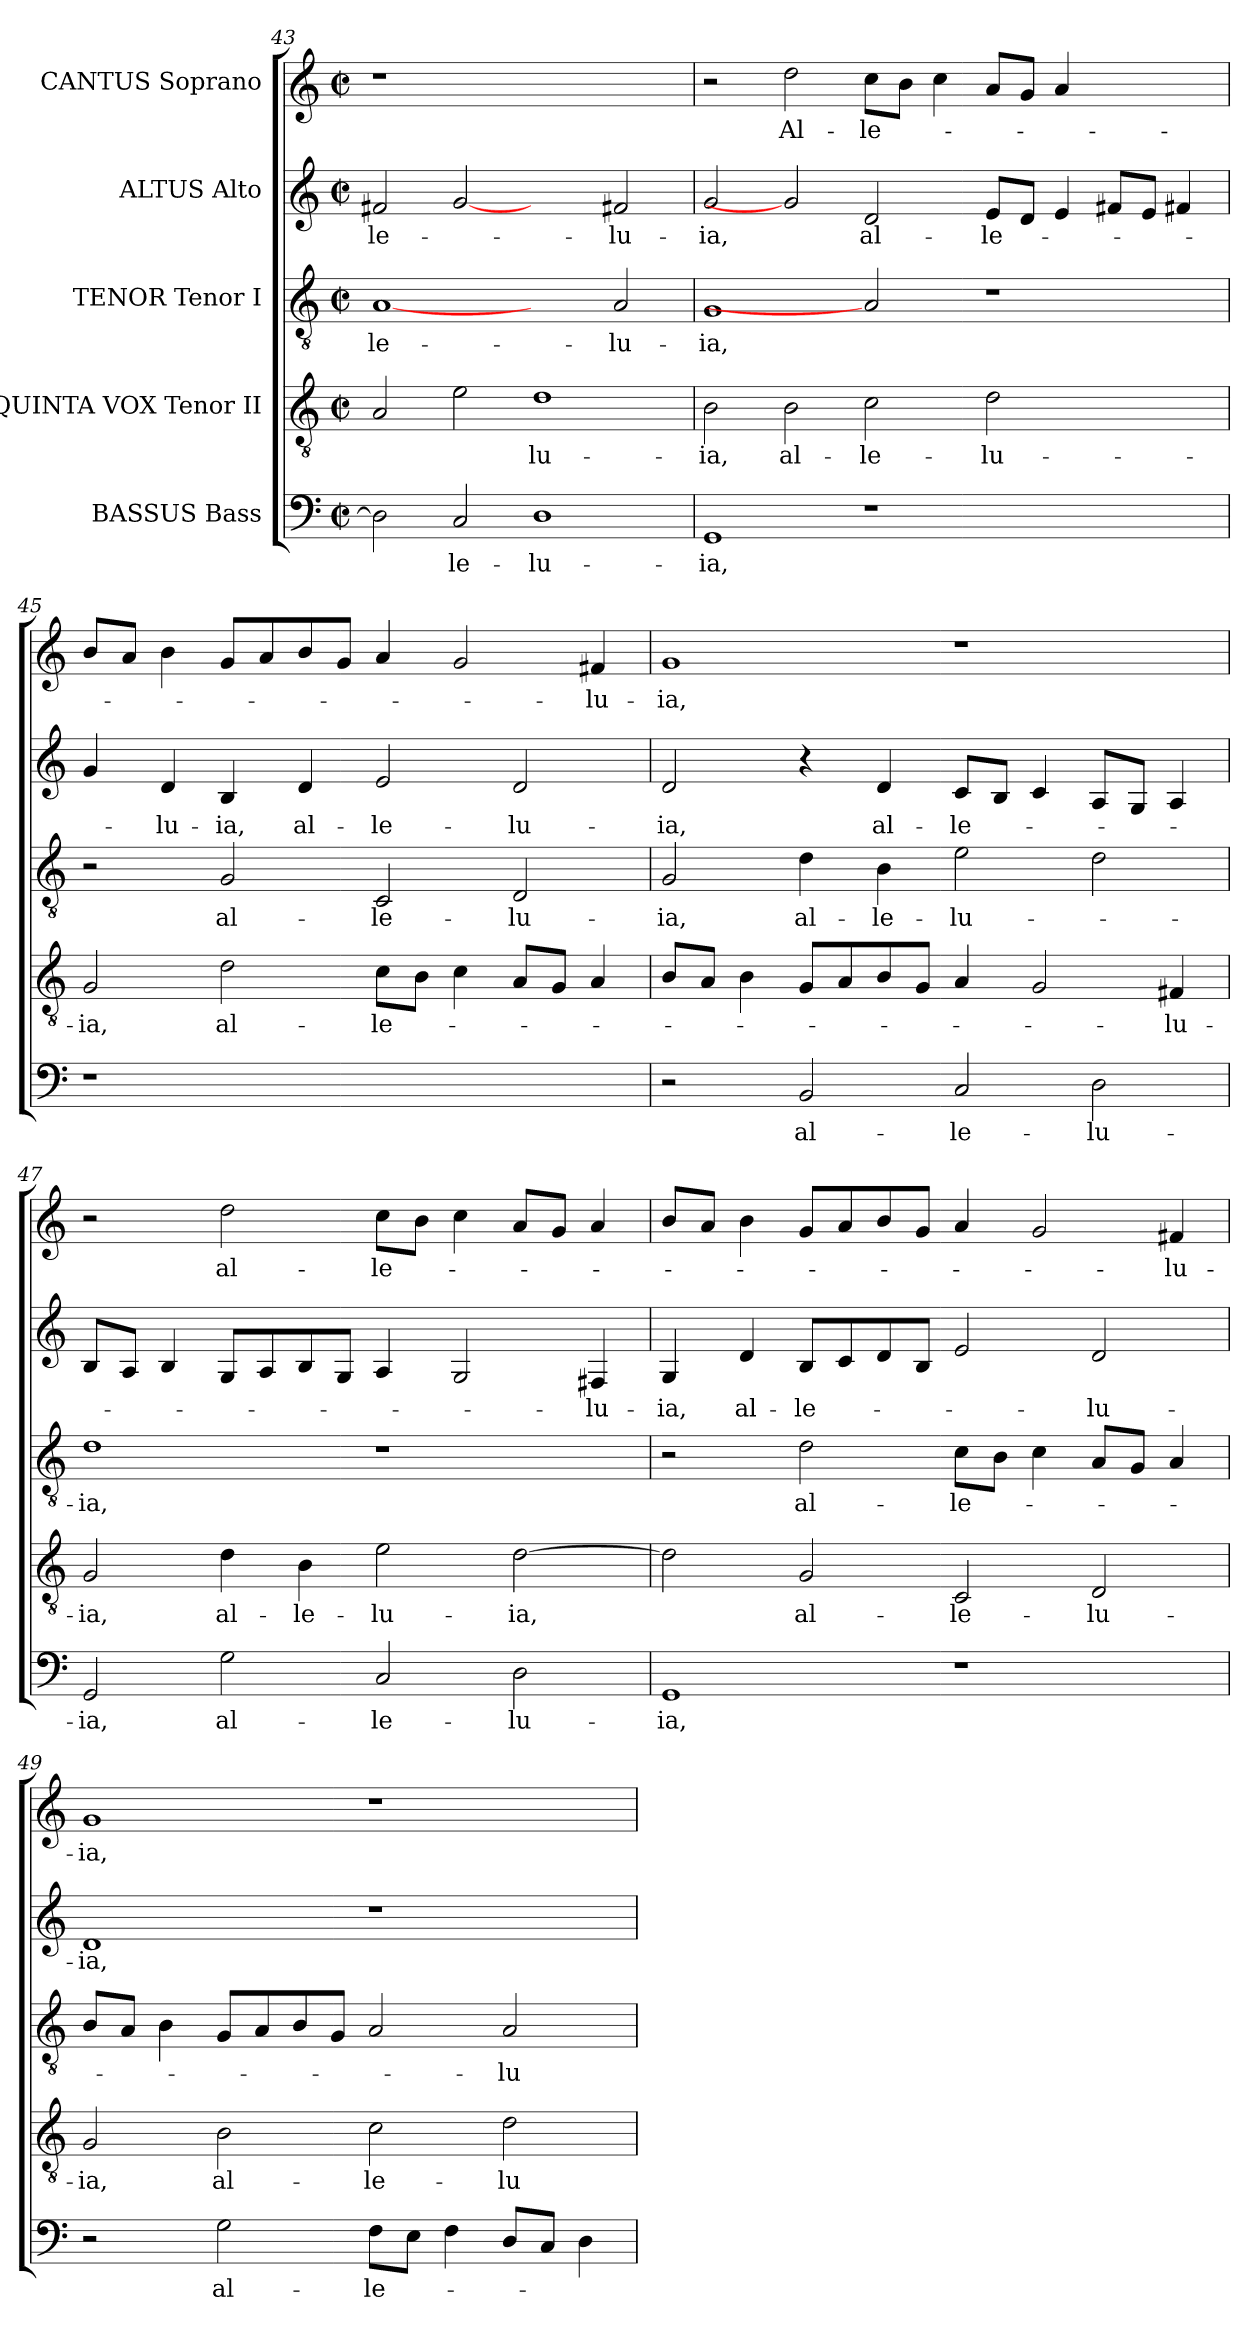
**kern	**text	**kern	**text	**kern	**text	**kern	**text	**kern	**text
*part5	*part5	*part4	*part4	*part3	*part3	*part2	*part2	*part1	*part1
*staff5	*staff5	*staff4	*staff4	*staff3	*staff3	*staff2	*staff2	*staff1	*staff1
*I"BASSUS Bass	*	*I"QUINTA VOX Tenor II	*	*I"TENOR Tenor I	*	*I"ALTUS Alto	*	*I"CANTUS Soprano	*
!!LO:LB:g=z
*clefF4	*	*clefGv2	*	*clefGv2	*	*clefG2	*	*clefG2	*
*k[]	*	*k[]	*	*k[]	*	*k[]	*	*k[]	*
*C:	*	*C:	*	*C:	*	*C:	*	*C:	*
*M2/2	*	*M2/2	*	*M2/2	*	*M2/2	*	*M2/2	*
*met(c|)	*	*met(c|)	*	*met(c|)	*	*met(c|)	*	*met(c|)	*
=43	=43	=43	=43	=43	=43	=43	=43	=43	=43
!	!	!	!	!	!LO:LY:b	!	!	!	!
!	!	!	!	!	!	!	!LO:LY:b	!	!
2D\]	.	2A/	.	[1A	-le-	2f#X/	-le-	1r	.
!	!LO:LY:b	!	!	!	!	!	!	!	!
2C/	-le-	2e\	.	.	.	[2g	.	.	.
!	!LO:LY:b	!	!	!	!	!	!	!	!
!	!	!	!LO:LY:b	!	!	!	!	!	!
1D	-lu-	1d	-lu-	2ryy	.	2ryy	.	1ryy	.
!	!	!	!	!	!LO:LY:b	!	!	!	!
!	!	!	!	!	!	!	!LO:LY:b	!	!
.	.	.	.	2A/	-lu-	2f#X/	-lu-	.	.
=44	=44	=44	=44	=44	=44	=44	=44	=44	=44
!	!LO:LY:b	!	!	!	!	!	!	!	!
!	!	!	!LO:LY:b	!	!	!	!	!	!
!	!	!	!	!	!LO:LY:b	!	!	!	!
!	!	!	!	!	!	!	!LO:LY:b	!	!
1GG	-ia,	2B\	-ia,	1G	-ia,	2g/	-ia,	2r	.
!	!	!	!LO:LY:b	!	!	!	!	!	!
!	!	!	!	!	!	!	!	!	!LO:LY:b
.	.	2B\	al-	.	.	2g]	.	2dd\	Al-
!	!	!	!LO:LY:b	!	!	!	!	!	!
!	!	!	!	!	!	!	!LO:LY:b	!	!
!	!	!	!	!	!	!	!	!	!LO:LY:b
1r	.	2c\	-le-	2A]	.	2d/	al-	8cc\L	-le-
.	.	.	.	.	.	.	.	8b\J	.
.	.	.	.	.	.	.	.	4cc\	.
!	!	!	!LO:LY:b	!	!	!	!	!	!
!	!	!	!	!	!	!	!LO:LY:b	!	!
.	.	2d\	-lu-	1r	.	8e/L	-le-	8a/L	.
.	.	.	.	.	.	8d/J	.	8g/J	.
.	.	.	.	.	.	4e/	.	4a/	.
2ryy	.	2ryy	.	.	.	8f#X/L	.	2ryy	.
.	.	.	.	.	.	8e/J	.	.	.
.	.	.	.	.	.	4f#X/	.	.	.
=45	=45	=45	=45	=45	=45	=45	=45	=45	=45
!	!	!	!LO:LY:b	!	!	!	!	!	!
1r	.	2G/	-ia,	2r	.	4g/	.	8b/L	.
.	.	.	.	.	.	.	.	8a/J	.
!	!	!	!	!	!	!	!LO:LY:b	!	!
.	.	.	.	.	.	4d/	-lu-	4b\	.
!	!	!	!LO:LY:b	!	!	!	!	!	!
!	!	!	!	!	!LO:LY:b	!	!	!	!
!	!	!	!	!	!	!	!LO:LY:b	!	!
.	.	2d\	al-	2G/	al-	4B/	-ia,	8g/L	.
.	.	.	.	.	.	.	.	8a/	.
!	!	!	!	!	!	!	!LO:LY:b	!	!
.	.	.	.	.	.	4d/	al-	8b/	.
.	.	.	.	.	.	.	.	8g/J	.
!	!	!	!LO:LY:b	!	!	!	!	!	!
!	!	!	!	!	!LO:LY:b	!	!	!	!
!	!	!	!	!	!	!	!LO:LY:b	!	!
1ryy	.	8c\L	-le-	2C/	-le-	2e/	-le-	4a/	.
.	.	8B\J	.	.	.	.	.	.	.
.	.	4c\	.	.	.	.	.	2g/	.
!	!	!	!	!	!LO:LY:b	!	!	!	!
!	!	!	!	!	!	!	!LO:LY:b	!	!
.	.	8A/L	.	2D/	-lu-	2d/	-lu-	.	.
.	.	8G/J	.	.	.	.	.	.	.
!	!	!	!	!	!	!	!	!	!LO:LY:b
.	.	4A/	.	.	.	.	.	4f#X/	-lu-
=46	=46	=46	=46	=46	=46	=46	=46	=46	=46
!	!	!	!	!	!LO:LY:b	!	!	!	!
!	!	!	!	!	!	!	!LO:LY:b	!	!
!	!	!	!	!	!	!	!	!	!LO:LY:b
2r	.	8B/L	.	2G/	-ia,	2d/	-ia,	1g	-ia,
.	.	8A/J	.	.	.	.	.	.	.
.	.	4B\	.	.	.	.	.	.	.
!	!LO:LY:b	!	!	!	!	!	!	!	!
!	!	!	!	!	!LO:LY:b	!	!	!	!
2BB/	al-	8G/L	.	4d\	al-	4r	.	.	.
.	.	8A/	.	.	.	.	.	.	.
!	!	!	!	!	!LO:LY:b	!	!	!	!
!	!	!	!	!	!	!	!LO:LY:b	!	!
.	.	8B/	.	4B\	-le-	4d/	al-	.	.
.	.	8G/J	.	.	.	.	.	.	.
!	!LO:LY:b	!	!	!	!	!	!	!	!
!	!	!	!	!	!LO:LY:b	!	!	!	!
!	!	!	!	!	!	!	!LO:LY:b	!	!
2C/	-le-	4A/	.	2e\	-lu-	8c/L	-le-	1r	.
.	.	.	.	.	.	8B/J	.	.	.
.	.	2G/	.	.	.	4c/	.	.	.
!	!LO:LY:b	!	!	!	!	!	!	!	!
2D\	-lu-	.	.	2d\	.	8A/L	.	.	.
.	.	.	.	.	.	8G/J	.	.	.
!	!	!	!LO:LY:b	!	!	!	!	!	!
.	.	4F#X/	-lu-	.	.	4A/	.	.	.
!!LO:LB:g=z
=47	=47	=47	=47	=47	=47	=47	=47	=47	=47
!	!LO:LY:b	!	!	!	!	!	!	!	!
!	!	!	!LO:LY:b	!	!	!	!	!	!
!	!	!	!	!	!LO:LY:b	!	!	!	!
2GG/	-ia,	2G/	-ia,	1d	-ia,	8B/L	.	2r	.
.	.	.	.	.	.	8A/J	.	.	.
.	.	.	.	.	.	4B/	.	.	.
!	!LO:LY:b	!	!	!	!	!	!	!	!
!	!	!	!LO:LY:b	!	!	!	!	!	!
!	!	!	!	!	!	!	!	!	!LO:LY:b
2G\	al-	4d\	al-	.	.	8G/L	.	2dd\	al-
.	.	.	.	.	.	8A/	.	.	.
!	!	!	!LO:LY:b	!	!	!	!	!	!
.	.	4B\	-le-	.	.	8B/	.	.	.
.	.	.	.	.	.	8G/J	.	.	.
!	!LO:LY:b	!	!	!	!	!	!	!	!
!	!	!	!LO:LY:b	!	!	!	!	!	!
!	!	!	!	!	!	!	!	!	!LO:LY:b
2C/	-le-	2e\	-lu-	1r	.	4A/	.	8cc\L	-le-
.	.	.	.	.	.	.	.	8b\J	.
.	.	.	.	.	.	2G/	.	4cc\	.
!	!LO:LY:b	!	!	!	!	!	!	!	!
!	!	!	!LO:LY:b	!	!	!	!	!	!
2D\	-lu-	[2d\	-ia,	.	.	.	.	8a/L	.
.	.	.	.	.	.	.	.	8g/J	.
!	!	!	!	!	!	!	!LO:LY:b	!	!
.	.	.	.	.	.	4F#X/	-lu-	4a/	.
=48	=48	=48	=48	=48	=48	=48	=48	=48	=48
!	!LO:LY:b	!	!	!	!	!	!	!	!
!	!	!	!	!	!	!	!LO:LY:b	!	!
1GG	-ia,	2d\]	.	2r	.	4G/	-ia,	8b/L	.
.	.	.	.	.	.	.	.	8a/J	.
!	!	!	!	!	!	!	!LO:LY:b	!	!
.	.	.	.	.	.	4d/	al-	4b\	.
!	!	!	!LO:LY:b	!	!	!	!	!	!
!	!	!	!	!	!LO:LY:b	!	!	!	!
!	!	!	!	!	!	!	!LO:LY:b	!	!
.	.	2G/	al-	2d\	al-	8B/L	-le-	8g/L	.
.	.	.	.	.	.	8c/	.	8a/	.
.	.	.	.	.	.	8d/	.	8b/	.
.	.	.	.	.	.	8B/J	.	8g/J	.
!	!	!	!LO:LY:b	!	!	!	!	!	!
!	!	!	!	!	!LO:LY:b	!	!	!	!
1r	.	2C/	-le-	8c\L	-le-	2e/	.	4a/	.
.	.	.	.	8B\J	.	.	.	.	.
.	.	.	.	4c\	.	.	.	2g/	.
!	!	!	!LO:LY:b	!	!	!	!	!	!
!	!	!	!	!	!	!	!LO:LY:b	!	!
.	.	2D/	-lu-	8A/L	.	2d/	-lu-	.	.
.	.	.	.	8G/J	.	.	.	.	.
!	!	!	!	!	!	!	!	!	!LO:LY:b
.	.	.	.	4A/	.	.	.	4f#X/	-lu-
=49	=49	=49	=49	=49	=49	=49	=49	=49	=49
!	!	!	!LO:LY:b	!	!	!	!	!	!
!	!	!	!	!	!	!	!LO:LY:b	!	!
!	!	!	!	!	!	!	!	!	!LO:LY:b
2r	.	2G/	-ia,	8B/L	.	1d	-ia,	1g	-ia,
.	.	.	.	8A/J	.	.	.	.	.
.	.	.	.	4B\	.	.	.	.	.
!	!LO:LY:b	!	!	!	!	!	!	!	!
!	!	!	!LO:LY:b	!	!	!	!	!	!
2G\	al-	2B\	al-	8G/L	.	.	.	.	.
.	.	.	.	8A/	.	.	.	.	.
.	.	.	.	8B/	.	.	.	.	.
.	.	.	.	8G/J	.	.	.	.	.
!	!LO:LY:b	!	!	!	!	!	!	!	!
!	!	!	!LO:LY:b	!	!	!	!	!	!
8F\L	-le-	2c\	-le-	2A/	.	1r	.	1r	.
8E\J	.	.	.	.	.	.	.	.	.
4F\	.	.	.	.	.	.	.	.	.
!	!	!	!LO:LY:b	!	!	!	!	!	!
!	!	!	!	!	!LO:LY:b	!	!	!	!
8D/L	.	2d\	-lu-	2A/	-lu-	.	.	.	.
8C/J	.	.	.	.	.	.	.	.	.
4D\	.	.	.	.	.	.	.	.	.
=	=	=	=	=	=	=	=	=	=
*-	*-	*-	*-	*-	*-	*-	*-	*-	*-
